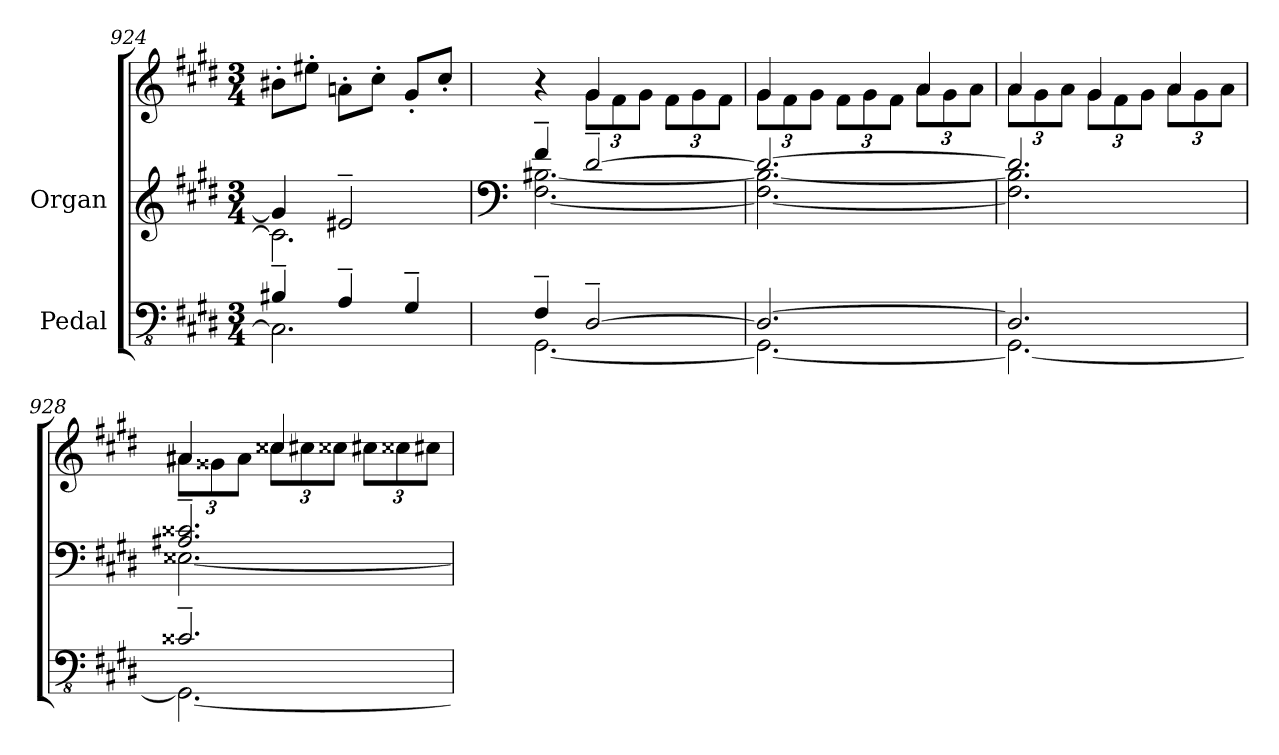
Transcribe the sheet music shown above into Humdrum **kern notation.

**kern	**kern	**kern
*part2	*part1	*part1
*staff3	*staff2	*staff1
*I"Pedal	*I"Organ	*
*clefFv4	*clefG2	*clefG2
*k[f#c#g#d#]	*k[f#c#g#d#]	*k[f#c#g#d#]
*M3/4	*M3/4	*M3/4
=924	=924	=924
*^	*^	*
4BB#X~/	2.CC#\]	4g#/]	2.c#\]	8b#X'\L
.	.	.	.	8ee#X'\J
4AA~/	.	2e#X~/	.	8an'\L
.	.	.	.	8cc#'\J
4GG#~/	.	.	.	8g#'/L
.	.	.	.	8cc#'/J
=925	=925	=925	=925	=925
*	*	*clefF4	*	*
*	*	*	*	*^
4FF#~/	[2.GGG#\	4f#~/	[2.F#\ [2.B#X\	4r	4ryy
*	*	*	*	*	*Xbrackettup
[2DD#~/	.	[2d#~/	.	4g#/	12g#\L
.	.	.	.	.	12f#\
.	.	.	.	.	12g#\J
.	.	.	.	4ryy	12f#\L
.	.	.	.	.	12g#\
.	.	.	.	.	12f#\J
!!LO:LB:g=z	!!
=926	=926	=926	=926	=926	=926
2.DD#/_	2.GGG#\_	2.d#/_	2.F#\_ 2.B#\_	4g#/	12g#\L
.	.	.	.	.	12f#\
.	.	.	.	.	12g#\J
.	.	.	.	4ryy	12f#\L
.	.	.	.	.	12g#\
.	.	.	.	.	12f#\J
.	.	.	.	4a/	12a\L
.	.	.	.	.	12g#\
.	.	.	.	.	12a\J
=927	=927	=927	=927	=927	=927
2.DD#/]	2.GGG#\_	2.d#/]	2.F#\] 2.B#\]	4a/	12a\L
.	.	.	.	.	12g#\
.	.	.	.	.	12a\J
.	.	.	.	4g#/	12g#\L
.	.	.	.	.	12f#\
.	.	.	.	.	12g#\J
.	.	.	.	4a/	12a\L
.	.	.	.	.	12g#\
.	.	.	.	.	12a\J
=928	=928	=928	=928	=928	=928
2.C##X~/	2.GGG#\_	2.A#X/~ 2.c##X/~	[2.E##X\	4a#X/	12a#\L
.	.	.	.	.	12g##X\
.	.	.	.	.	12a#\J
.	.	.	.	4cc##X/	12cc##\L
.	.	.	.	.	12cc#X\
.	.	.	.	.	12cc##X\J
.	.	.	.	4ryy	12cc#X\L
.	.	.	.	.	12cc##X\
.	.	.	.	.	12cc#X\J
*v	*v	*	*	*	*
*	*v	*v	*	*
*	*	*v	*v
=	=	=
*-	*-	*-
